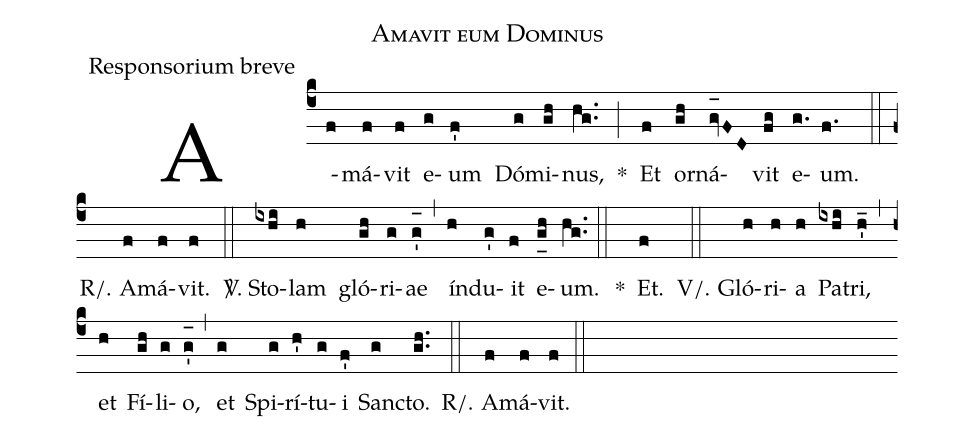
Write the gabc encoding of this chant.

name:Amavit eum Dominus;
office-part:Responsorium breve;
%%
(c4) A(f)má(f)vit(f) e(g)um(f') Dó(g)mi(gh)nus,(hg..) *(;) Et(f) or(gh)ná(gv_[oh:h]FD)vit(fg) e(g.)um.(f.) (::)
R/. A(f)má(f)vit.(f) (::)
<sp>V/</sp>. Sto(ixhi)lam(h) gló(gh)ri(g)ae(g'_[oh:h]) (,) ín(h)du(g')it(f) e(g_[uh:l]h)um.(hg..) (::)
*() Et.(f) (::)
V/. Gló(h)ri(h)a(h) Pa(ixhi)tri,(h'_) (,) et(h) Fí(gh)li(g)o,(g'_[oh:h]) (,) et(g) Spi(g)rí(h')tu(g)i(f') San(g)cto.(gh..) (::)
R/. A(f)má(f)vit.(f) (::)
